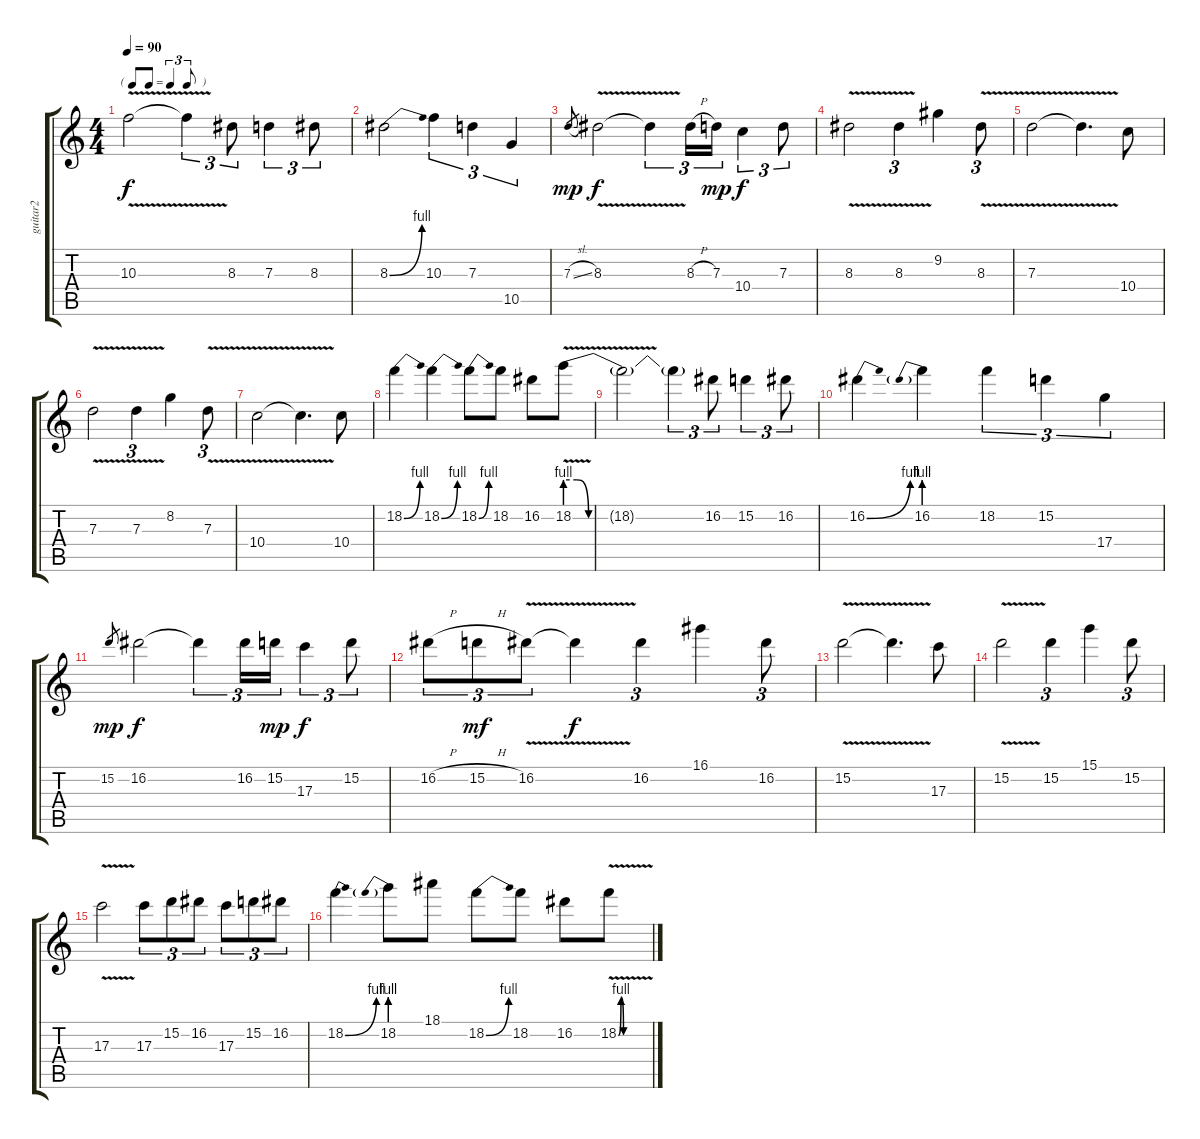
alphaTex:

\track ("guitar2" "guitar2") {instrument electricguitarclean}
\staff {score tabs}
\tuning (E4 B3 G3 D3 A2 E2) {hide}
\ts (4 4)
\tf triplet8th
\tempo 90
\clef g2
\ks c
10.3{v}.2{dy f} 10.3{t}.4{tu (3 2)} 8.3.8{tu (3 2)} 7.3.4{tu (3 2)} 8.3.8{tu (3 2)} |
8.3{be (bend 0 0 60 4)}.2 10.3.4{tu (3 2)} 7.3.4{tu (3 2)} 10.5.4{tu (3 2)} |
7.3{sl}.8{gr dy mp} 8.3{v}.2{dy f} 8.3{t}.4{tu (3 2)} 8.3{h}.16{tu (3 2)} 7.3.16{tu (3 2) dy mp} 10.4.4{tu (3 2) dy f} 7.3.8{tu (3 2)} |
8.3{v}.2 8.3{v}.4{tu (3 2)} 9.2.4 8.3{v}.8{tu (3 2)} |
7.3{v}.2 7.3{t}.4{d} 10.4.8 |
7.3{v}.2 7.3{v}.4{tu (3 2)} 8.2.4 7.3{v}.8{tu (3 2)} |
10.4{v}.2 10.4{t}.4{d} 10.4.8 |
18.2{be (bend 0 0 60 4)}.4 18.2{be (bend 0 0 60 4)}.4 18.2{be (bend 0 0 60 4)}.8 18.2.8 16.2.8 18.2{be (custom 0 4 5 4 10 0 60 0) v}.8 |
18.2{t}.2 18.2{t}.4{tu (3 2)} 16.2.8{tu (3 2)} 15.2.4{tu (3 2)} 16.2.8{tu (3 2)} |
16.2{be (bend 0 0 60 4)}.4 16.2{be (prebend 0 4 60 4)}.4 18.2.4{tu (3 2)} 15.2.4{tu (3 2)} 17.4.4{tu (3 2)} |
15.2.8{gr dy mp} 16.2.2{dy f} 16.2{t}.4{tu (3 2)} 16.2.16{tu (3 2)} 15.2.16{tu (3 2) dy mp} 17.3.4{tu (3 2) dy f} 15.2.8{tu (3 2)} |
16.2{h}.8{tu (3 2)} 15.2{h}.8{tu (3 2) dy mf} 16.2{v}.8{tu (3 2)} 16.2{t}.4{dy f} 16.2.4{tu (3 2)} 16.1.4 16.2.8{tu (3 2)} |
15.2{v}.2 15.2{t}.4{d} 17.3.8 |
15.2{v}.2 15.2.4{tu (3 2)} 15.1.4 15.2.8{tu (3 2)} |
17.3{v}.2{volume 11} 17.3.8{tu (3 2) volume 10} 15.2.8{tu (3 2)} 16.2.8{tu (3 2) volume 9} 17.3.8{tu (3 2)} 15.2.8{tu (3 2) volume 8} 16.2.8{tu (3 2)} |
18.2{be (bend 0 0 60 4)}.4{volume 7} 18.2{be (prebend 0 4 60 4)}.8 18.1.8 18.2{be (bend 0 0 60 4)}.8{volume 6} 18.2.8 16.2.8 18.2{be (custom 0 0 5 4 10 0 60 0) v}.8
